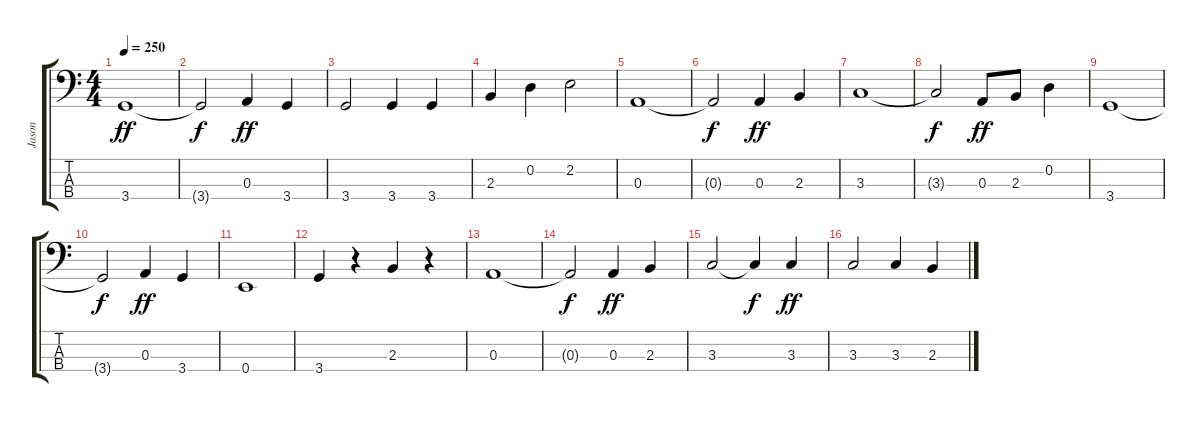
\track ("Jason" "Jason") {instrument electricbassfinger}
\staff {score tabs}
\tuning (G2 D2 A1 E1) {hide}
\ts (4 4)
\tempo 250
\clef f4
\ks c
3.4.1{dy ff} |
3.4{t}.2{dy f} 0.3.4{dy ff} 3.4.4 |
3.4.2 3.4.4 3.4.4 |
2.3.4 0.2.4 2.2.2 |
0.3.1 |
0.3{t}.2{dy f} 0.3.4{dy ff} 2.3.4 |
3.3.1 |
3.3{t}.2{dy f} 0.3.8{dy ff} 2.3.8 0.2.4 |
3.4.1 |
3.4{t}.2{dy f} 0.3.4{dy ff} 3.4.4 |
0.4.1 |
3.4.4 r.4 2.3.4 r.4 |
0.3.1 |
0.3{t}.2{dy f} 0.3.4{dy ff} 2.3.4 |
3.3.2 3.3{t}.4{dy f} 3.3.4{dy ff} |
3.3.2 3.3.4 2.3.4
